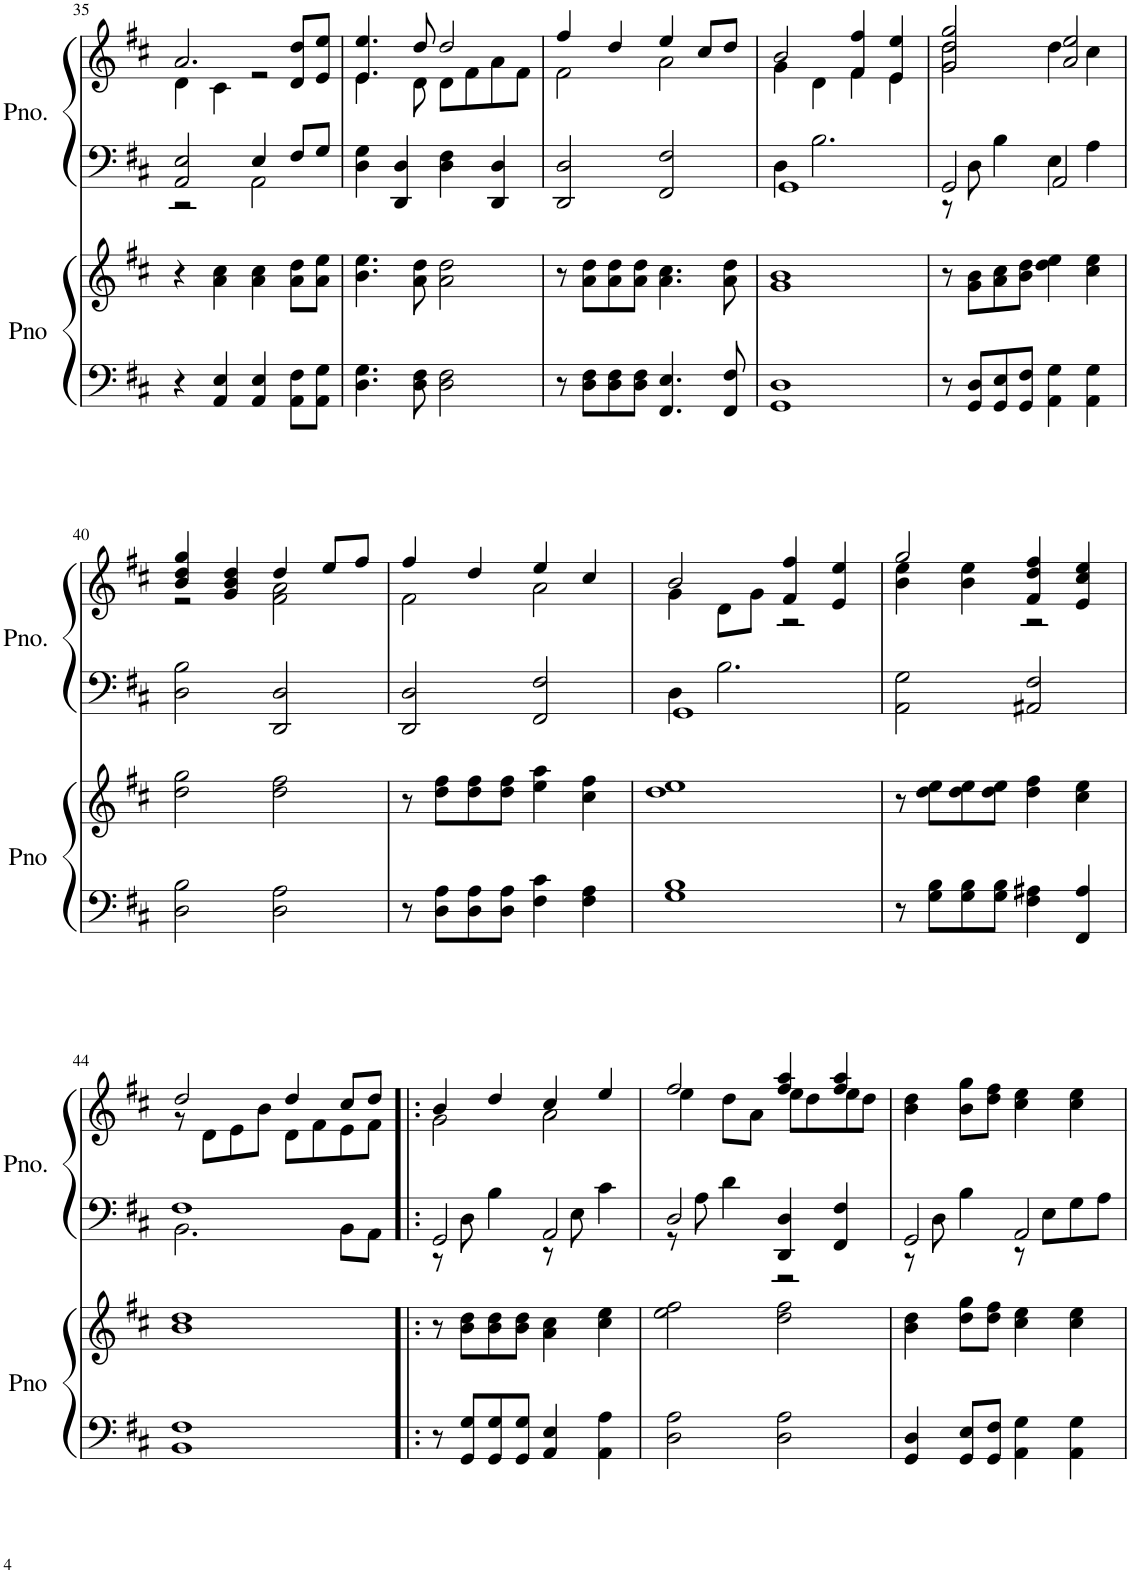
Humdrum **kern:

**kern	**kern	**kern	**kern
*part2	*part2	*part1	*part1
*staff4	*staff3	*staff2	*staff1
*I"Piano	*	*I"Piano	*
*I'Pno	*	*I'Pno.	*
!!LO:PB:g=z
*clefF4	*clefG2	*clefF4	*clefG2
*k[f#c#]	*k[f#c#]	*k[f#c#]	*k[f#c#]
*M4/4	*M4/4	*M4/4	*M4/4
=35	=35	=35	=35
*	*	*^	*^
4r	4r	2AA/ 2E/	2r	2.a/	4d\
4AA/ 4E/	4a\ 4cc#\	.	.	.	4c#\
4AA/ 4E/	4a\ 4cc#\	4E/	2AA\	.	2r
8AA\ 8F#\L	8a\ 8dd\L	8F#/L	.	8d/ 8dd/L	.
8AA\ 8G\J	8a\ 8ee\J	8G/J	.	8e/ 8ee/J	.
*	*	*v	*v	*	*
=36	=36	=36	=36	=36
4.D\ 4.G\	4.b\ 4.ee\	4D\ 4G\	4.e/ 4.ee/	4.e\
.	.	4DD/ 4D/	.	.
8D\ 8F#\	8a\ 8dd\	.	8dd/	8d\
2D\ 2F#\	2a\ 2dd\	4D\ 4F#\	2dd/	8d\L
.	.	.	.	8f#\
.	.	4DD/ 4D/	.	8a\
.	.	.	.	8f#\J
=37	=37	=37	=37	=37
8r	8r	2DD/ 2D/	4ff#/	2f#\
8D\ 8F#\L	8a\ 8dd\L	.	.	.
8D\ 8F#\	8a\ 8dd\	.	4dd/	.
8D\ 8F#\J	8a\ 8dd\J	.	.	.
4.FF#/ 4.E/	4.a\ 4.cc#\	2FF#/ 2F#/	4ee/	2a\
.	.	.	8cc#/L	.
8FF#/ 8F#/	8a\ 8dd\	.	8dd/J	.
=38	=38	=38	=38	=38
*	*	*^	*	*
1GG 1D	1g 1b	1GG	4D\	2b/	4g\
.	.	.	2.B\	.	4d\
.	.	.	.	4f#/ 4ff#/	4f#\
.	.	.	.	4e/ 4ee/	4e\
=39	=39	=39	=39	=39	=39
8r	8r	2GG/	8r	2g/ 2dd/ 2gg/	2g\ 2dd\
8GG/ 8D/L	8g\ 8b\L	.	8D\	.	.
8GG/ 8E/	8a\ 8cc#\	.	4B\	.	.
8GG/ 8F#/J	8b\ 8dd\J	.	.	.	.
4AA\ 4G\	4dd\ 4ee\	2AA/	4E\	2a/ 2ee/	4dd\
4AA\ 4G\	4cc#\ 4ee\	.	4A\	.	4cc#\
*	*	*v	*v	*	*
!!LO:LB:g=z	!!
=40	=40	=40	=40	=40
2D\ 2B\	2dd\ 2gg\	2D\ 2B\	4b/ 4dd/ 4gg/	2r
.	.	.	4g/ 4b/ 4dd/	.
2D\ 2A\	2dd\ 2ff#\	2DD/ 2D/	4dd/	2f#\ 2a\
.	.	.	8ee/L	.
.	.	.	8ff#/J	.
=41	=41	=41	=41	=41
8r	8r	2DD/ 2D/	4ff#/	2f#\
8D\ 8A\L	8dd\ 8ff#\L	.	.	.
8D\ 8A\	8dd\ 8ff#\	.	4dd/	.
8D\ 8A\J	8dd\ 8ff#\J	.	.	.
4F#\ 4c#\	4ee\ 4aa\	2FF#/ 2F#/	4ee/	2a\
4F#\ 4A\	4cc#\ 4ff#\	.	4cc#/	.
=42	=42	=42	=42	=42
*	*	*^	*	*
1G 1B	1dd 1ee	1GG	4D\	2b/	4g\
.	.	.	2.B\	.	8d\L
.	.	.	.	.	8g\J
.	.	.	.	4f#/ 4ff#/	2r
.	.	.	.	4e/ 4ee/	.
*	*	*v	*v	*	*
=43	=43	=43	=43	=43
8r	8r	2AA\ 2G\	2gg/	4b\ 4ee\
8G\ 8B\L	8dd\ 8ee\L	.	.	.
8G\ 8B\	8dd\ 8ee\	.	.	4b\ 4ee\
8G\ 8B\J	8dd\ 8ee\J	.	.	.
4F#\ 4A#X\	4dd\ 4ff#\	2AA#X/ 2F#/	4f#/ 4dd/ 4ff#/	2r
4FF#/ 4A#/	4cc#\ 4ee\	.	4e/ 4cc#/ 4ee/	.
!!LO:LB:g=z	!!
=44	=44	=44	=44	=44
*	*	*^	*	*
1BB 1F#	1b 1dd	1F#	2.BB\	2dd/	8r
.	.	.	.	.	8d\L
.	.	.	.	.	8e\
.	.	.	.	.	8b\J
.	.	.	.	4dd/	8d\L
.	.	.	.	.	8f#\
.	.	.	8BB\L	8cc#/L	8e\
.	.	.	8AA\J	8dd/J	8f#\J
=45!|:	=45!|:	=45!|:	=45!|:	=45!|:	=45!|:
8r	8r	2GG/	8r	4b/	2g\
8GG/ 8G/L	8b\ 8dd\L	.	8D\	.	.
8GG/ 8G/	8b\ 8dd\	.	4B\	4dd/	.
8GG/ 8G/J	8b\ 8dd\J	.	.	.	.
4AA/ 4E/	4a\ 4cc#\	2AA/	8r	4cc#/	2a\
.	.	.	8E\	.	.
4AA\ 4A\	4cc#\ 4ee\	.	4c#\	4ee/	.
=46	=46	=46	=46	=46	=46
2D\ 2A\	2ee\ 2ff#\	2D/	8r	2ff#/	4ee\
.	.	.	8A\	.	.
.	.	.	4d\	.	8dd\L
.	.	.	.	.	8a\J
2D\ 2A\	2dd\ 2ff#\	4DD/ 4D/	2r	4ff#/ 4aa/	8ee\L
.	.	.	.	.	8dd\
.	.	4FF#/ 4F#/	.	4ff#/ 4aa/	8ee\
.	.	.	.	.	8dd\J
*	*	*	*	*v	*v
=47	=47	=47	=47	=47
4GG/ 4D/	4b\ 4dd\	2GG/	8r	4b\ 4dd\
.	.	.	8D\	.
8GG/ 8E/L	8dd\ 8gg\L	.	4B\	8b\ 8gg\L
8GG/ 8F#/J	8dd\ 8ff#\J	.	.	8dd\ 8ff#\J
4AA\ 4G\	4cc#\ 4ee\	2AA/	8r	4cc#\ 4ee\
.	.	.	8E\L	.
4AA\ 4G\	4cc#\ 4ee\	.	8G\	4cc#\ 4ee\
.	.	.	8A\J	.
*	*	*v	*v	*
=	=	=	=
*-	*-	*-	*-
